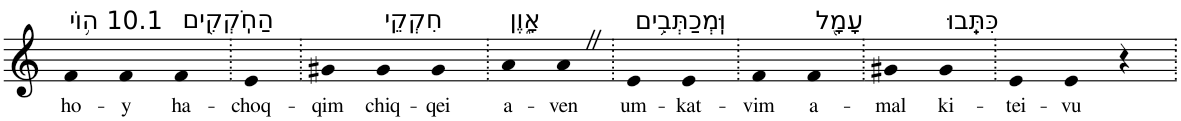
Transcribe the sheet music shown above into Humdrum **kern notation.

**kern	**text
*part1	*part1
*staff1	*staff1
*I"Piano	*
*I'Pno	*
*clefG2	*
*k[]	*
=1	=1
!LO:TX:a:t=10.1 ה֥וֹי	!
!	!LO:LY:b
4f	ho-
!	!LO:LY:b
4f	-y
!LO:TX:a:t=הַחֹֽקְקִ֖ים	!
!	!LO:LY:b
4f	ha-
=2.	=2.
!	!LO:LY:b
4e	-choq-
=3.	=3.
!	!LO:LY:b
4g#X	-qim
!LO:TX:a:t=חִקְקֵי	!
!	!LO:LY:b
4g#	chiq-
!	!LO:LY:b
4g#	-qei
=4.	=4.
!LO:TX:a:t=אָ֑וֶן	!
!	!LO:LY:b
4a	a-
!	!LO:LY:b
4aZ	-ven
=5.	=5.
!LO:TX:a:t=וּֽמְכַתְּבִ֥ים	!
!	!LO:LY:b
4e	um-
!	!LO:LY:b
4e	-kat-
=6.	=6.
!	!LO:LY:b
4f	-vim
!LO:TX:a:t=עָמָ֖ל	!
!	!LO:LY:b
4f	a-
=7.	=7.
!	!LO:LY:b
4g#X	-mal
!LO:TX:a:t=כִּתֵּֽבוּ	!
!	!LO:LY:b
4g#	ki-
=8.	=8.
!	!LO:LY:b
4e	-tei-
!	!LO:LY:b
4e	-vu
4r	.
=.	=.
*-	*-
